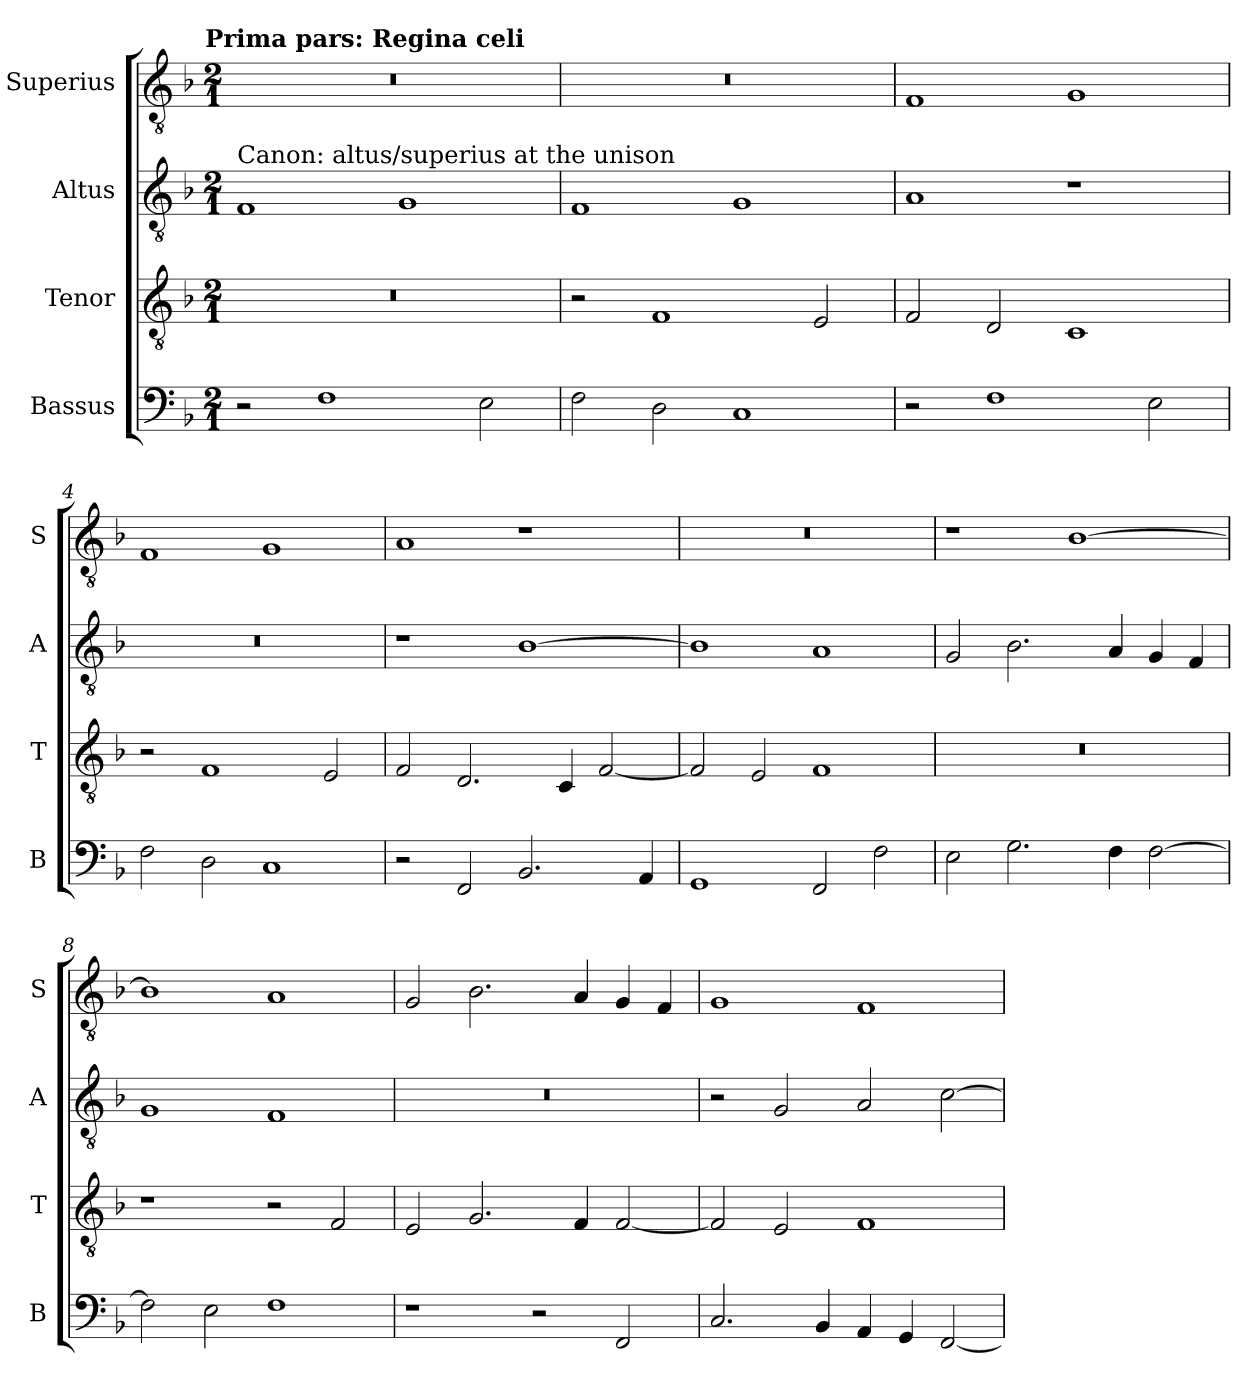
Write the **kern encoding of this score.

**kern	**kern	**kern	**kern
*part4	*part3	*part2	*part1
*staff4	*staff3	*staff2	*staff1
*I"Bassus	*I"Tenor	*I"Altus	*I"Superius
*I'B	*I'T	*I'A	*I'S
*clefF4	*clefGv2	*clefGv2	*clefGv2
*k[b-]	*k[b-]	*k[b-]	*k[b-]
*F:	*F:	*F:	*F:
!!LO:TX:omd:t=Prima pars&colon; Regina celi
*M2/1	*M2/1	*M2/1	*M2/1
=1	=1	=1	=1
!	!	!LO:TX:a:t=Canon&colon; altus/superius at the unison	!
2r	0r	1F	0r
1F	.	.	.
.	.	1G	.
2E	.	.	.
=2	=2	=2	=2
2F	2r	1F	0r
2D	1F	.	.
1C	.	1G	.
.	2E	.	.
=3	=3	=3	=3
2r	2F	1A	1F
1F	2D	.	.
.	1C	1r	1G
2E	.	.	.
=4	=4	=4	=4
2F	2r	0r	1F
2D	1F	.	.
1C	.	.	1G
.	2E	.	.
=5	=5	=5	=5
2r	2F	1r	1A
2FF	2.D	.	.
2.BB-	.	[1B-	1r
.	4C	.	.
.	[2F	.	.
4AA	.	.	.
=6	=6	=6	=6
1GG	2F]	1B-]	0r
.	2E	.	.
2FF	1F	1A	.
2F	.	.	.
=7	=7	=7	=7
2E	0r	2G	1r
2.G	.	2.B-	.
.	.	.	[1B-
4F	.	4A	.
[2F	.	4G	.
.	.	4F	.
=8	=8	=8	=8
2F]	1r	1G	1B-]
2E	.	.	.
1F	2r	1F	1A
.	2F	.	.
=9	=9	=9	=9
1r	2E	0r	2G
.	2.G	.	2.B-
2r	.	.	.
.	4F	.	4A
2FF	[2F	.	4G
.	.	.	4F
=10	=10	=10	=10
2.C	2F]	2r	1G
.	2E	2G	.
4BB-	.	.	.
4AA	1F	2A	1F
4GG	.	.	.
[2FF	.	[2c	.
=	=	=	=
*-	*-	*-	*-
